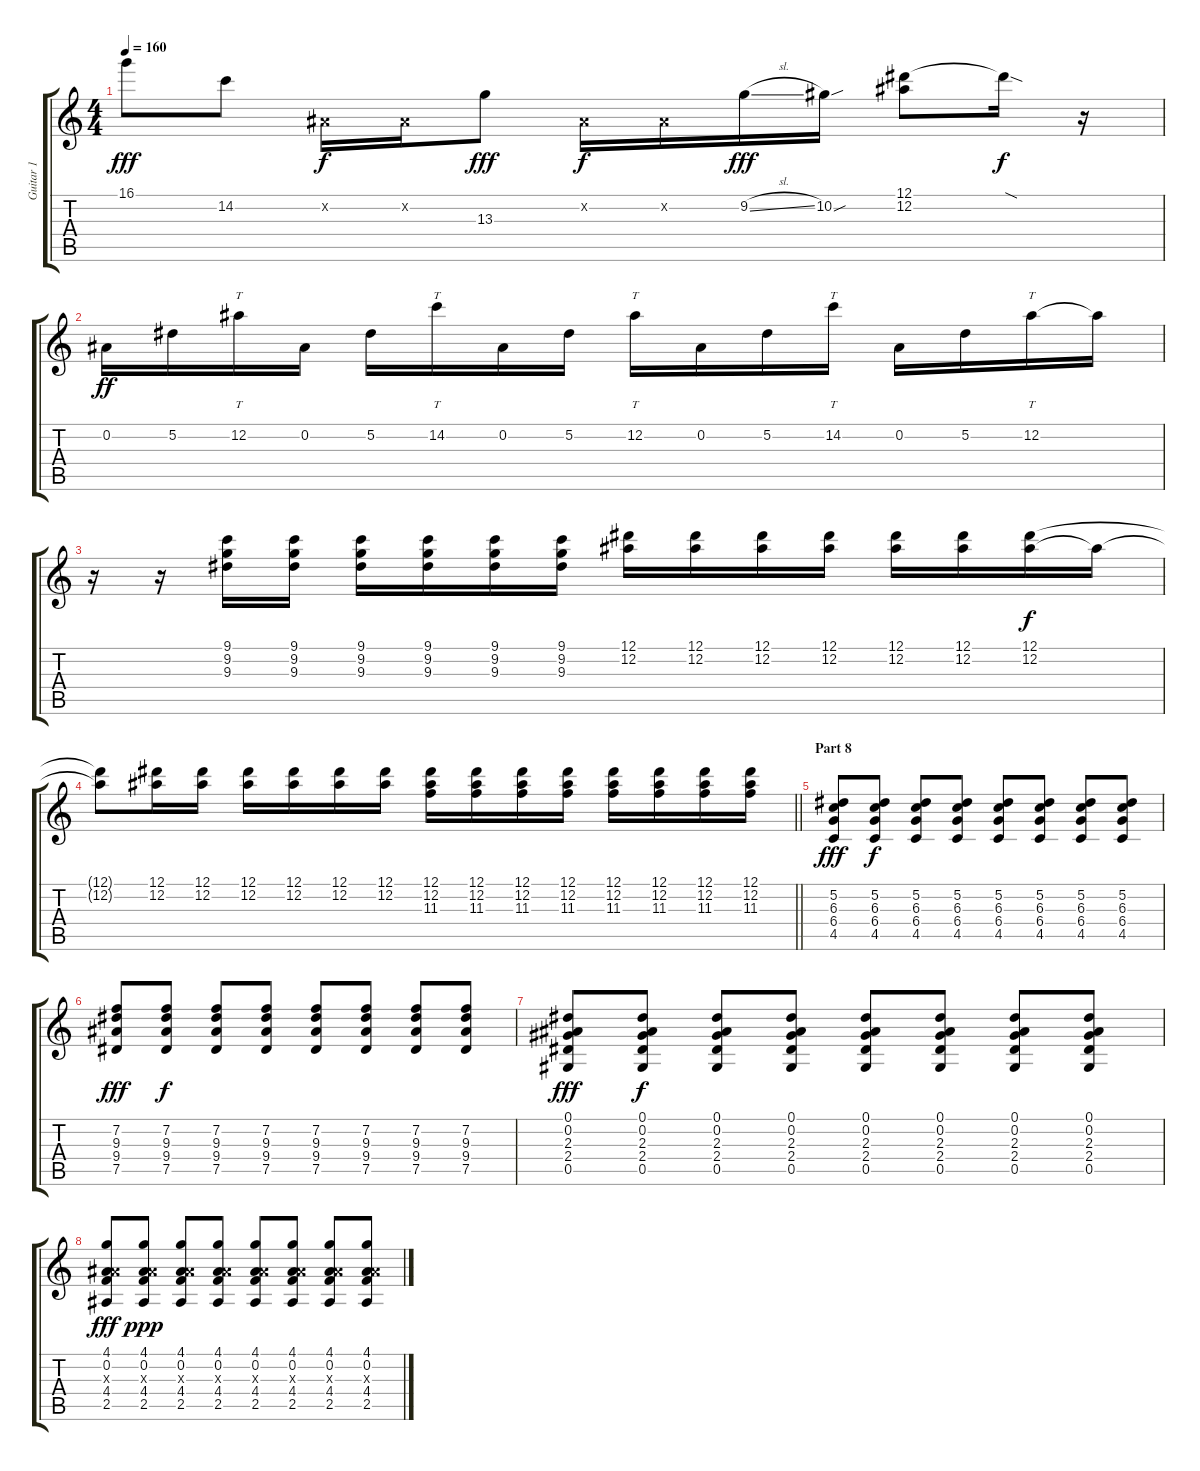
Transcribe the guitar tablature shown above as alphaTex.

\track ("Guitar 1" "Guitar 1") {instrument electricguitarclean}
\staff {score tabs}
\tuning (Eb4 Bb3 Gb3 Db3 Ab2 Eb2) {hide}
\ts (4 4)
\tempo 160
\clef g2
\ks c
16.1.8{dy fff} 14.2.8 0.2{x}.16{dy f} 0.2{x}.16 13.3.8{dy fff} 0.2{x}.16{dy f} 0.2{x}.16 9.2{sl}.16{dy fff} 10.2{sou}.16 (12.1 12.2).8 12.1{sod t}.16{dy f} r.16 |
0.2.16{dy ff} 5.2.16 12.2.16{tt} 0.2.16 5.2.16 14.2.16{tt} 0.2.16 5.2.16 12.2.16{tt} 0.2.16 5.2.16 14.2.16{tt} 0.2.16 5.2.16 12.2.16{tt} 12.2{t}.16 |
r.16 r.16 (9.1 9.2 9.3).16 (9.1 9.2 9.3).16 (9.1 9.2 9.3).16 (9.1 9.2 9.3).16 (9.1 9.2 9.3).16 (9.1 9.2 9.3).16 (12.1 12.2).16 (12.1 12.2).16 (12.1 12.2).16 (12.1 12.2).16 (12.1 12.2).16 (12.1 12.2).16 (12.1 12.2).16{dy f} 12.2{t}.16 |
\barLineRight lightlight
(12.1{t} 12.2{t}).8 (12.1 12.2).16 (12.1 12.2).16 (12.1 12.2).16 (12.1 12.2).16 (12.1 12.2).16 (12.1 12.2).16 (12.1 12.2 11.3).16 (12.1 12.2 11.3).16 (12.1 12.2 11.3).16 (12.1 12.2 11.3).16 (12.1 12.2 11.3).16 (12.1 12.2 11.3).16 (12.1 12.2 11.3).16 (12.1 12.2 11.3).16 |
\section ("" "Part 8")
(5.2 6.3 6.4 4.5).8{dy fff} (5.2 6.3 6.4 4.5).8{dy f} (5.2 6.3 6.4 4.5).8 (5.2 6.3 6.4 4.5).8 (5.2 6.3 6.4 4.5).8 (5.2 6.3 6.4 4.5).8 (5.2 6.3 6.4 4.5).8 (5.2 6.3 6.4 4.5).8 |
(7.2 9.3 9.4 7.5).8{dy fff} (7.2 9.3 9.4 7.5).8{dy f} (7.2 9.3 9.4 7.5).8 (7.2 9.3 9.4 7.5).8 (7.2 9.3 9.4 7.5).8 (7.2 9.3 9.4 7.5).8 (7.2 9.3 9.4 7.5).8 (7.2 9.3 9.4 7.5).8 |
(0.1 0.2 2.3 2.4 0.5).8{dy fff} (0.1 0.2 2.3 2.4 0.5).8{dy f} (0.1 0.2 2.3 2.4 0.5).8 (0.1 0.2 2.3 2.4 0.5).8 (0.1 0.2 2.3 2.4 0.5).8 (0.1 0.2 2.3 2.4 0.5).8 (0.1 0.2 2.3 2.4 0.5).8 (0.1 0.2 2.3 2.4 0.5).8 |
(4.1 0.2 4.3{x} 4.4 2.5).8{dy fff} (4.1 0.2 4.3{x} 4.4 2.5).8{dy ppp} (4.1 0.2 4.3{x} 4.4 2.5).8 (4.1 0.2 4.3{x} 4.4 2.5).8 (4.1 0.2 4.3{x} 4.4 2.5).8 (4.1 0.2 4.3{x} 4.4 2.5).8 (4.1 0.2 4.3{x} 4.4 2.5).8 (4.1 0.2 4.3{x} 4.4 2.5).8
